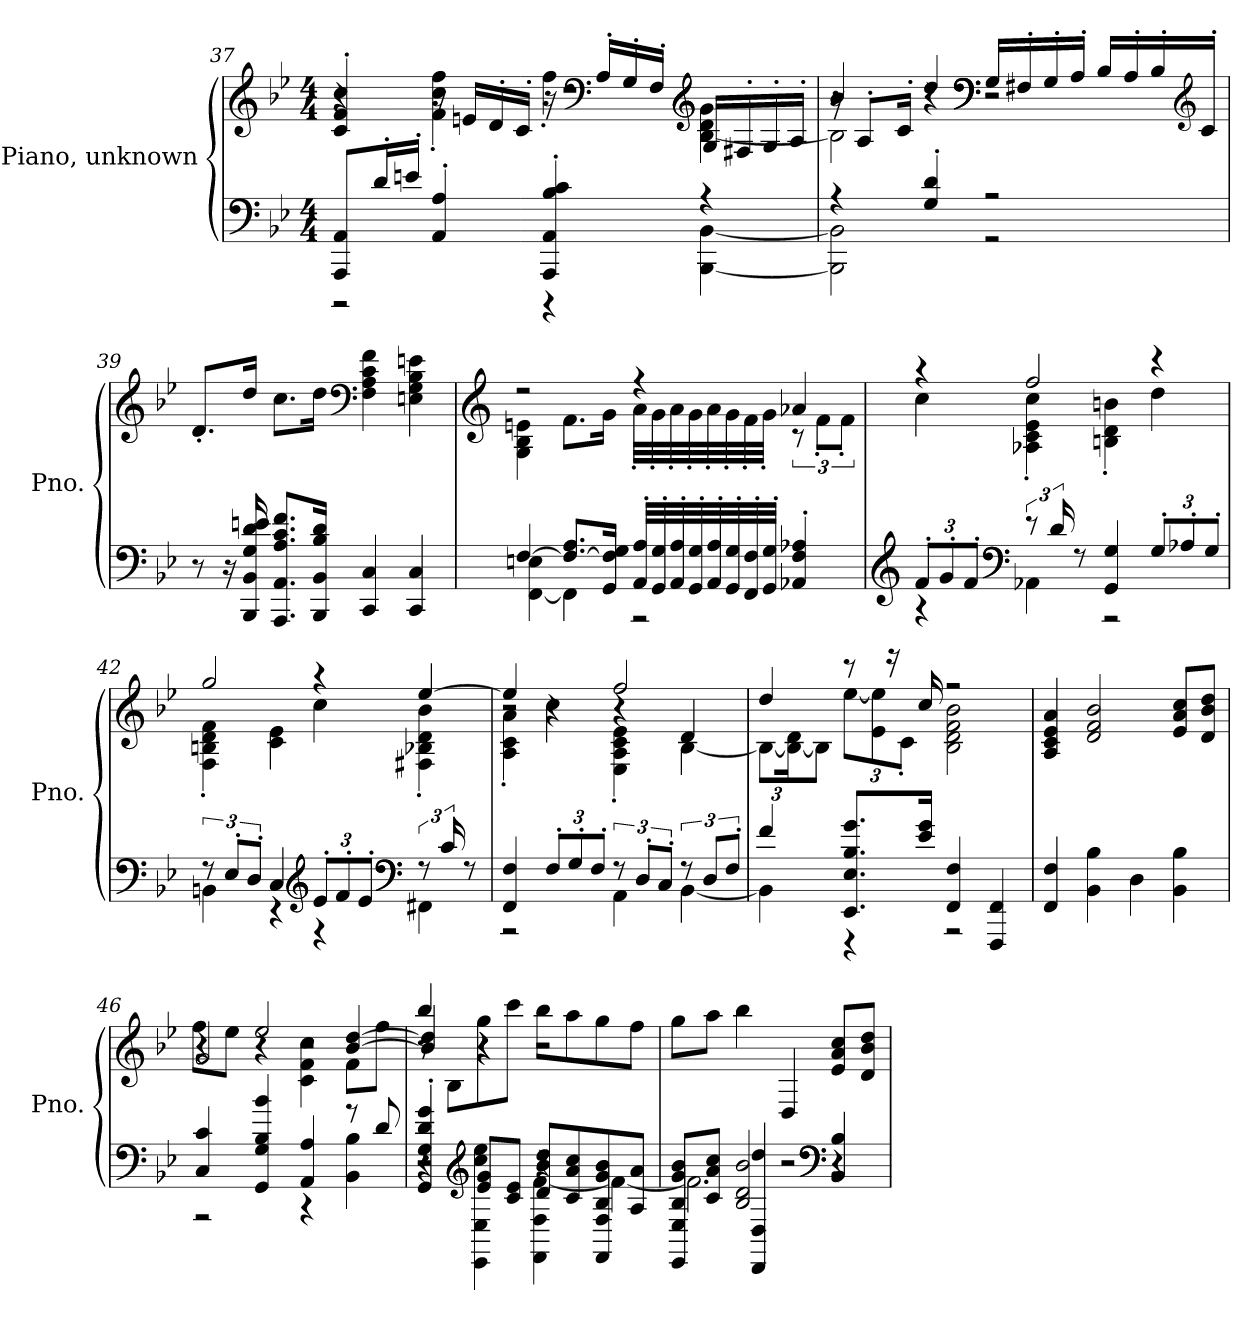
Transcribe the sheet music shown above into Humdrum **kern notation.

**kern	**kern
*part1	*part1
*staff2	*staff1
*I"Piano, unknown	*
*I'Pno.	*
!!LO:LB:g=z
*clefF4	*clefG2
*k[b-e-]	*k[b-e-]
*M4/4	*M4/4
=37	=37
*^	*^
*	*	*	*^
8AAA/ 8AA/L	2r	1r	4r	4c/' 4f/' 4cc/'
16d'/L	.	.	.	.
16en'/JJ	.	.	.	.
4AA/' 4A/'	.	.	4f\' 4cc\' 4ff\'	16r
.	.	.	.	16en/LL
.	.	.	.	16d'/
.	.	.	.	16c'/JJ
4AAA/' 4AA/' 4B-/' 4c/'	4r	.	4ff'\	16r
*	*	*clefF4	*	*
.	.	.	.	16A'/LL
.	.	.	.	16G'/
.	.	.	.	16F'/JJ
*	*	*clefG2	*	*
4r	[4BBB-\ [4BB-\	.	[4B-\ 4d\ 4g\	16G/LL
.	.	.	.	16F#X'/
.	.	.	.	16G'/
.	.	.	.	16A'/JJ
=38	=38	=38	=38	=38
4r	2BBB-\] 2BB-\]	4b-/	2B-\]	16r
.	.	.	.	8A'/L
.	.	.	.	16c'/Jk
4G/' 4d/'	.	4r	.	4dd/
*	*	*clefF4	*	*
2r	2r	2r	2r	16G/LL
.	.	.	.	16F#X'/
.	.	.	.	16G'/
.	.	.	.	16A'/JJ
.	.	.	.	16B-/LL
.	.	.	.	16A'/
.	.	.	.	16B-'/
*	*	*clefG2	*	*
.	.	.	.	16c'/JJ
*v	*v	*	*	*
*	*v	*v	*v
!!LO:LB:g=z
=39	=39
8r	8.d'/L
16r	.
16BBB-/ 16BB-/ 16G/ 16d/ 16en/	16dd/Jk
8.AAA/ 8.AA/ 8.A/ 8.c/ 8.f/L	8.cc\L
16BBB-/ 16BB-/ 16B-/ 16d/Jk	16dd\Jk
*	*clefF4
4CC/ 4C/	4F\ 4A\ 4c\ 4f\
4CC/ 4C/	4En\ 4G\ 4B-\ 4en\
=40	=40
*	*clefG2
*^	*^
[4F/	[4FF\ 4En\	2r	4G\ 4B-\ 4en\
8.F/_ 8.A/L	4FF\]	.	8.f\L
16GG/ 16F/] 16G/Jk	.	.	16g\Jk
32AA/' 32A/'LLL	2r	4r	32a'\LLL
32GG/' 32G/'	.	.	32g'\
32AA/' 32A/'	.	.	32a'\
32GG/' 32G/'	.	.	32g'\
32AA/' 32A/'	.	.	32a'\
32GG/' 32G/'	.	.	32g'\
32FF/' 32F/'	.	.	32f'\
32GG/' 32G/'JJJ	.	.	32g'\JJJ
4AA-X/' 4F/' 4A-X/'	.	4a-X/	12r
.	.	.	12f'\L
.	.	.	12f'\J
!!LO:LB:g=z	!!
=41	=41	=41	=41
*clefG2	*	*	*
*Xbrackettup	*	*	*
12f'/L	4r	4r	4cc\
12g'/	.	.	.
12f'/J	.	.	.
*clefF4	*	*	*
*brackettup	*	*	*
12r	4AA-X\	2ff/	4A-X\' 4c\' 4e-\' 4cc\'
24d/	.	.	.
8r	.	.	.
4GG/ 4G/	2r	.	4Bn\' 4d\' 4bn\'
*Xbrackettup	*	*	*
12G'/L	.	4r	4dd\
12A-X'/	.	.	.
12G'/J	.	.	.
=42	=42	=42	=42
*brackettup	*	*	*
12r	4BBn\	2gg/	4F\' 4Bn\' 4d\' 4f\'
12E-'/L	.	.	.
12D'/J	.	.	.
4C/	4r	.	4c\ 4e-\
*clefG2	*	*	*
*Xbrackettup	*	*	*
12e-'/L	4r	4r	4cc\
12f'/	.	.	.
12e-'/J	.	.	.
*clefF4	*	*	*
*brackettup	*	*	*
12r	4FF#X\	[4ee-/	4F#X\' 4B-X\' 4d\' 4b-\'
24c/	.	.	.
8r	.	.	.
=43	=43	=43	=43
*	*	*	*^
4FF/ 4F/	2r	4ee-/]	4A\' 4c\' 4a\'	2r
*Xbrackettup	*	*	*	*
12F'/L	.	4r	4cc\	.
12G'/	.	.	.	.
12F'/J	.	.	.	.
*brackettup	*	*	*	*
12r	4AA\	2ff/	4E-\' 4A\' 4c\' 4e-\'	4r
12D'/L	.	.	.	.
12C'/J	.	.	.	.
12r	[4BB-\	.	[4B-\	4d/
12D/L	.	.	.	.
12F'/J	.	.	.	.
*	*	*	*v	*v
!!LO:PB:g=z
=44	=44	=44	=44
*	*	*	*Xbrackettup
4f/	4BB-\]	4dd/	12B-\L_
.	.	.	24B-\_ 24d\K
.	.	.	8B-\J]
8.EE-/ 8.E-/ 8.B-/ 8.g/L	4r	8r	[12ee-\L
.	.	.	12e-\ 12ee-\]
.	.	16r	.
.	.	.	12c'\J
16e-/ 16g/Jk	.	16cc/	.
4FF/ 4F/	2r	2r	2B-\ 2d\ 2f\ 2b-\
4FFF/ 4FF/	.	.	.
*v	*v	*	*
*	*v	*v
=45	=45
4FF/ 4F/	4A/ 4c/ 4e-/ 4a/
4BB-\ 4B-\	2d/ 2f/ 2b-/
4D\	.
4BB-\ 4B-\	8e-/ 8a/ 8cc/L
.	8d/ 8b-/ 8dd/J
=46	=46
*^	*^
*	*	*	*^
4C/ 4c/	2r	2g/	8ff\L	4r
.	.	.	8ee-\J	.
4GG/ 4G/ 4B-/ 4b-/	.	.	4r	2ee-/
4AA/ 4A/	4r	2r	4c\ 4f\ 4cc\	.
8r	4BB-\ 4B-\	.	8f\L	[4b-/ [4dd/
8d/	.	.	8ff\J	.
=47	=47	=47	=47	=47
*	*^	*	*	*
4GG/' 4G/' 4d/' 4g/'	4r	2r	4bb-/	8r	4b-/] 4dd/]
.	.	.	.	8B-\L	.
*clefG2	*	*	*	*	*
8e-/ 8g/L	4EE-\ 4E-\ 4cc\ 4ee-\	.	4r	8gg\	4r
8c/ 8e-/J	.	.	.	8ccc\J	.
8d/ 8b-/ 8dd/L	4FF\ 4F\ [4f\	4r	2r	8bb-\L	2r
8c/ 8a/ 8cc/	.	.	.	8aa\	.
8B-/ 8g/ 8b-/	4f\_	4FF/ 4F/	.	8gg\	.
8A/ 8a/J	.	.	.	8ff\J	.
*	*	*	*v	*v	*v
!!LO:LB:g=z
=48	=48	=48	=48
8B-/ 8g/ 8b-/L	2.f\]	4EE-/ 4E-/	8gg\L
8c/ 8a/ 8cc/J	.	.	8aa\J
2B-/ 2d/ 2b-/	.	4DD/ 4D/ 4dd/	4bb-\
.	.	2r	4D/
*clefF4	*	*	*
4BB-/ 4B-/	4r	.	8e-/ 8a/ 8cc/L
.	.	.	8d/ 8b-/ 8dd/J
*v	*v	*v	*
=	=
*-	*-
